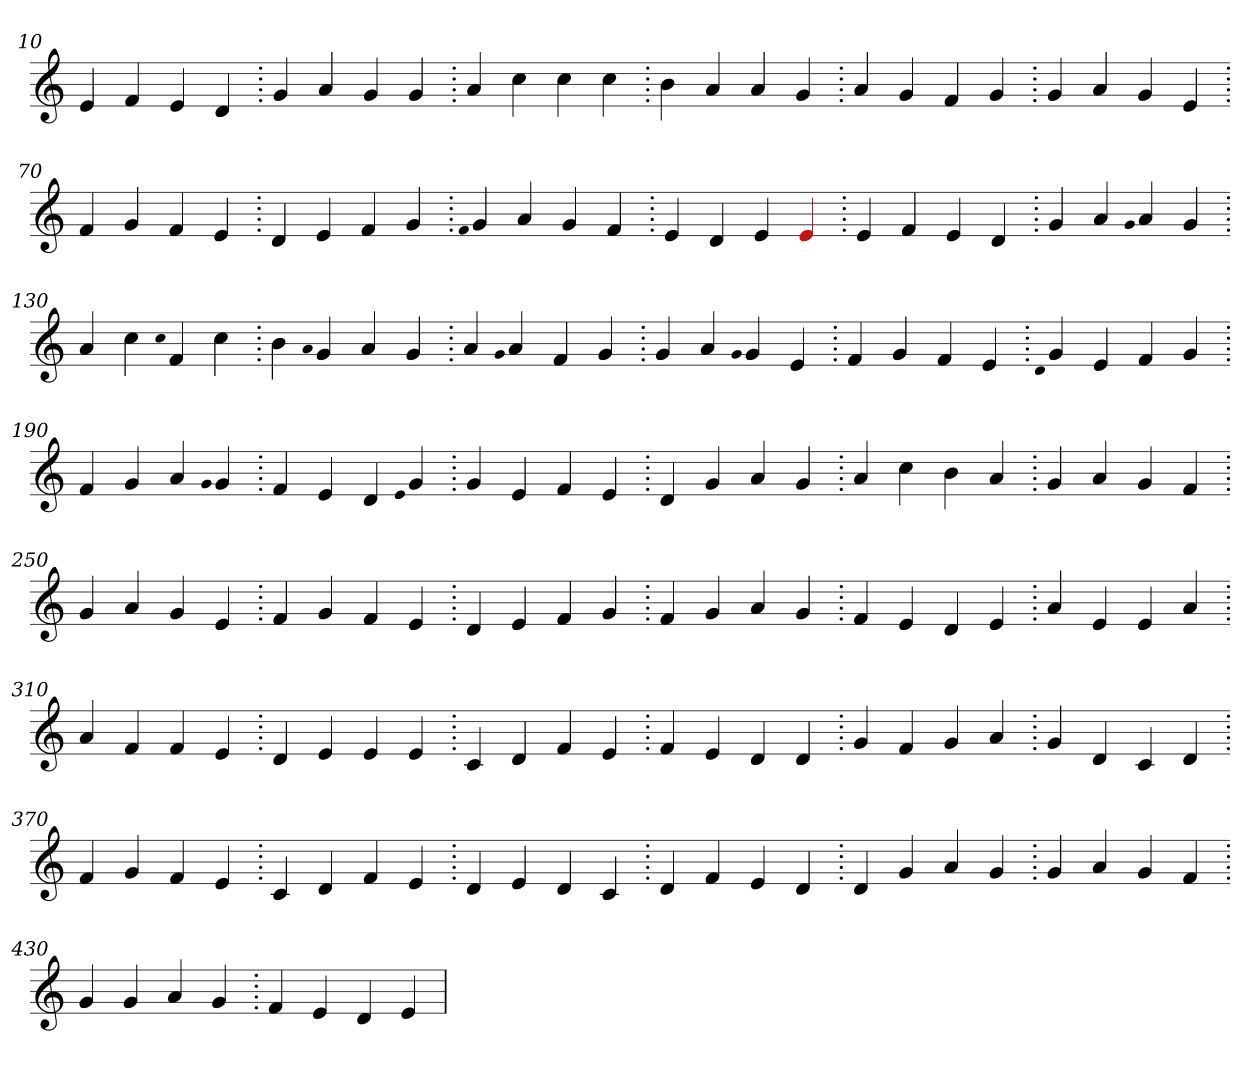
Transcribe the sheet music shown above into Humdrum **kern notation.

**kern
*part1
*staff1
*clefG2
=10.
4e
4f
4e
4d
=20.
4g
4a
4g
4g
=30.
4a
4cc
4cc
4cc
=40.
4b
4a
4a
4g
=50.
4a
4g
4f
4g
=60.
4g
4a
4g
4e
=70.
4f
4g
4f
4e
=80.
4d
4e
4f
4g
=90.
qqf
4g
4a
4g
4f
=100.
4e
4d
4e
4Re
=110.
4e
4f
4e
4d
=120.
4g
4a
qqg
4a
4g
=130.
4a
4cc
qqcc
4f
4cc
=140.
4b
qqa
4g
4a
4g
=150.
4a
qqg
4a
4f
4g
=160.
4g
4a
qqg
4g
4e
=170.
4f
4g
4f
4e
=180.
qqd
4g
4e
4f
4g
=190.
4f
4g
4a
qqg
4g
=200.
4f
4e
4d
qqe
4g
=210.
4g
4e
4f
4e
=220.
4d
4g
4a
4g
=230.
4a
4cc
4b
4a
=240.
4g
4a
4g
4f
=250.
4g
4a
4g
4e
=260.
4f
4g
4f
4e
=270.
4d
4e
4f
4g
=280.
4f
4g
4a
4g
=290.
4f
4e
4d
4e
=300.
4a
4e
4e
4a
=310.
4a
4f
4f
4e
=320.
4d
4e
4e
4e
=330.
4c
4d
4f
4e
=340.
4f
4e
4d
4d
=350.
4g
4f
4g
4a
=360.
4g
4d
4c
4d
=370.
4f
4g
4f
4e
=380.
4c
4d
4f
4e
=390.
4d
4e
4d
4c
=400.
4d
4f
4e
4d
=410.
4d
4g
4a
4g
=420.
4g
4a
4g
4f
=430.
4g
4g
4a
4g
=440.
4f
4e
4d
4e
=
*-
